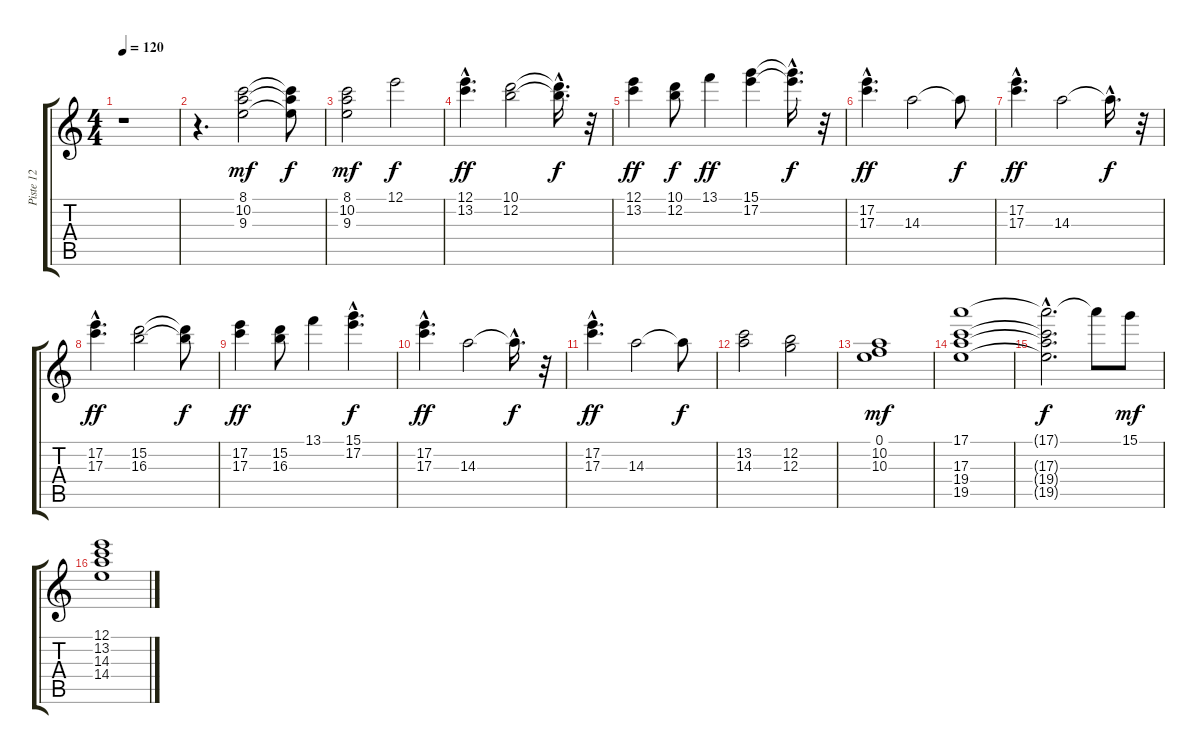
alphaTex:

\track ("Piste 12" "Piste 12") {instrument electricguitarmuted}
\staff {score tabs}
\tuning (E4 B3 G3 D3 A2 E2) {hide}
\ts (4 4)
\tempo 120
\clef g2
\ks c
r.1{dy f} |
r.4{d} (8.1 10.2 9.3).2{dy mf} (8.1{t} 10.2{t} 9.3{t}).8{dy f} |
(8.1 10.2 9.3).2{dy mf} 12.1.2{dy f} |
(12.1{hac} 13.2{hac}).4{d dy ff} (10.1 12.2).2 (10.1{hac t} 12.2{hac t}).16{d dy f} r.32 |
(12.1 13.2).4{dy ff} (10.1 12.2).8{dy f} 13.1.4{dy ff} (15.1 17.2).4 (15.1{hac t} 17.2{hac t}).16{d dy f} r.32 |
(17.2{hac} 17.3{hac}).4{d dy ff} 14.3.2 14.3{t}.8{dy f} |
(17.2{hac} 17.3{hac}).4{d dy ff} 14.3.2 14.3{hac t}.16{d dy f} r.32 |
(17.2{hac} 17.3{hac}).4{d dy ff} (15.2 16.3).2 (15.2{t} 16.3{t}).8{dy f} |
(17.2 17.3).4{dy ff} (15.2 16.3).8 13.1.4 (15.1{hac} 17.2{hac}).4{d dy f} |
(17.2{hac} 17.3{hac}).4{d dy ff} 14.3.2 14.3{hac t}.16{d dy f} r.32 |
(17.2{hac} 17.3{hac}).4{d dy ff} 14.3.2 14.3{t}.8{dy f} |
(13.2 14.3).2 (12.2 12.3).2 |
(0.1 10.2 10.3).1{dy mf} |
(17.1 17.3 19.4 19.5).1 |
(17.1{hac t} 17.3{hac t} 19.4{hac t} 19.5{hac t}).2{d dy f} 17.1{t}.8 15.1.8{dy mf} |
(12.1 13.2 14.3 14.4).1
